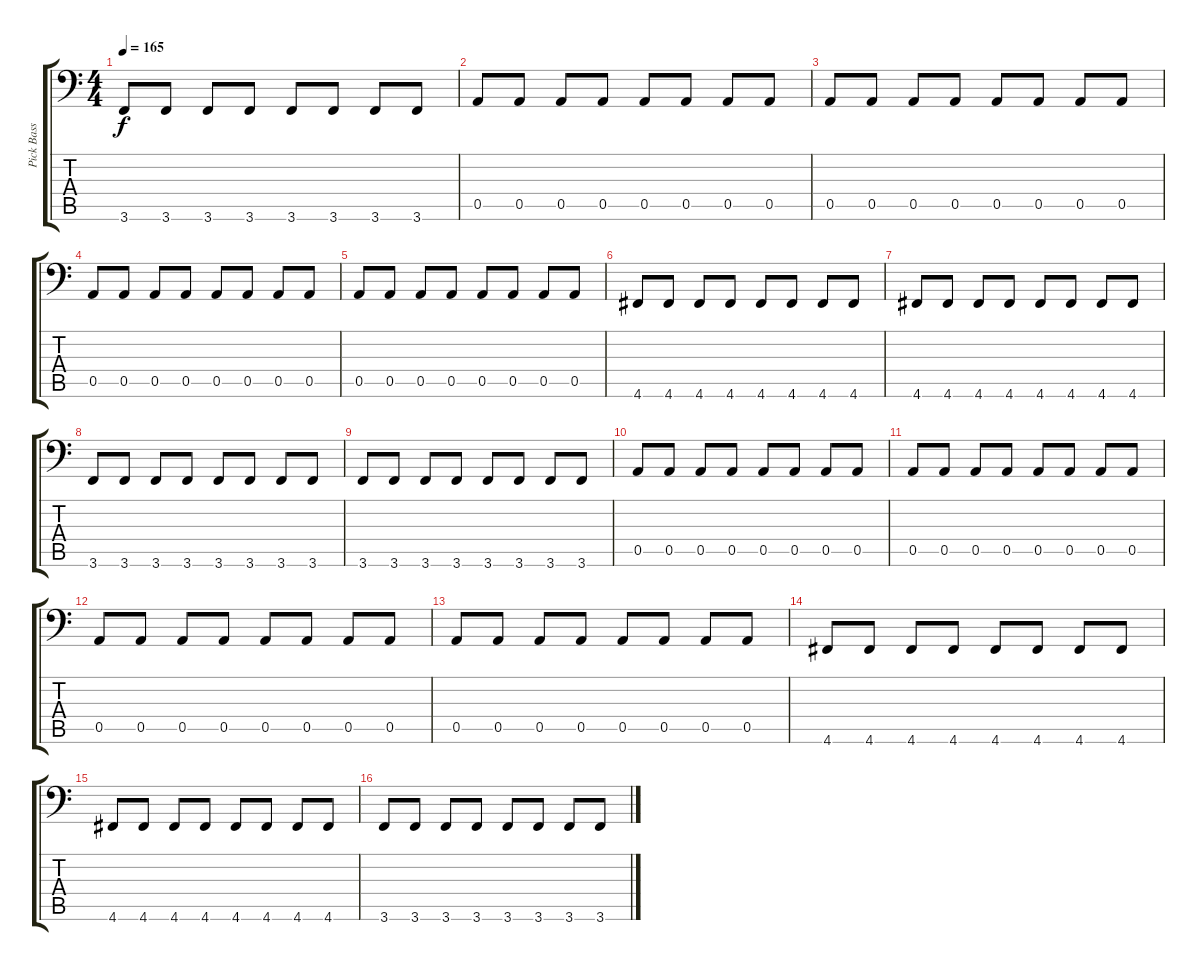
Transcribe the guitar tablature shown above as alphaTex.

\track ("Pick Bass (Approx.)" "Pick Bass ") {instrument electricbassfinger}
\staff {score tabs}
\tuning (E3 B2 G2 D2 A1 D1) {hide}
\ts (4 4)
\tempo 165
\clef f4
\ks c
3.6.8{dy f} 3.6.8 3.6.8 3.6.8 3.6.8 3.6.8 3.6.8 3.6.8 |
0.5.8 0.5.8 0.5.8 0.5.8 0.5.8 0.5.8 0.5.8 0.5.8 |
0.5.8 0.5.8 0.5.8 0.5.8 0.5.8 0.5.8 0.5.8 0.5.8 |
0.5.8 0.5.8 0.5.8 0.5.8 0.5.8 0.5.8 0.5.8 0.5.8 |
0.5.8 0.5.8 0.5.8 0.5.8 0.5.8 0.5.8 0.5.8 0.5.8 |
4.6.8 4.6.8 4.6.8 4.6.8 4.6.8 4.6.8 4.6.8 4.6.8 |
4.6.8 4.6.8 4.6.8 4.6.8 4.6.8 4.6.8 4.6.8 4.6.8 |
3.6.8 3.6.8 3.6.8 3.6.8 3.6.8 3.6.8 3.6.8 3.6.8 |
3.6.8 3.6.8 3.6.8 3.6.8 3.6.8 3.6.8 3.6.8 3.6.8 |
0.5.8 0.5.8 0.5.8 0.5.8 0.5.8 0.5.8 0.5.8 0.5.8 |
0.5.8 0.5.8 0.5.8 0.5.8 0.5.8 0.5.8 0.5.8 0.5.8 |
0.5.8 0.5.8 0.5.8 0.5.8 0.5.8 0.5.8 0.5.8 0.5.8 |
0.5.8 0.5.8 0.5.8 0.5.8 0.5.8 0.5.8 0.5.8 0.5.8 |
4.6.8 4.6.8 4.6.8 4.6.8 4.6.8 4.6.8 4.6.8 4.6.8 |
4.6.8 4.6.8 4.6.8 4.6.8 4.6.8 4.6.8 4.6.8 4.6.8 |
3.6.8 3.6.8 3.6.8 3.6.8 3.6.8 3.6.8 3.6.8 3.6.8
